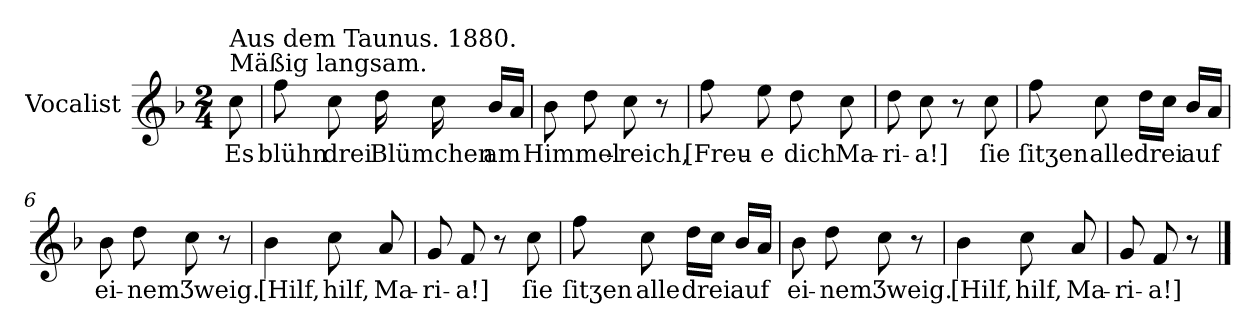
**kern	**text
*part1	*part1
*staff1	*staff1
*I"Vocalist	*
*k[b-]	*
*F:	*
*M2/4	*
=	=
!LO:TX:a:t=Mäßig langsam.	!
!LO:TX:a:t=Aus dem Taunus. 1880.	!
8cc	Es
=1	=1
8ff	blühn
8cc	drei
16dd	Blümchen
16cc	.
16b-LL	am
16aJJ	.
=2	=2
8b-	Himmel-
8dd	.
8cc	-reich,
8r	.
=3	=3
8ff	[Freu-
8ee	-e
8dd	dich
8cc	Ma-
=4	=4
8dd	-ri-
8cc	-a!]
8r	.
8cc	ſie
=5	=5
8ff	ſitʒen
8cc	alle
16ddLL	drei
16ccJJ	.
16b-LL	auf
16aJJ	.
=6	=6
8b-	ei-
8dd	-nem
8cc	Ʒweig.
8r	.
=7	=7
4b-	[Hilf,
8cc	hilf,
8a	Ma-
=8	=8
8g	-ri-
8f	-a!]
8r	.
8cc	ſie
=9	=9
8ff	ſitʒen
8cc	alle
16ddLL	drei
16ccJJ	.
16b-LL	auf
16aJJ	.
=10	=10
8b-	ei-
8dd	-nem
8cc	Ʒweig.
8r	.
=11	=11
4b-	[Hilf,
8cc	hilf,
8a	Ma-
=12	=12
8g	-ri-
8f	-a!]
8r	.
==	==
*-	*-
